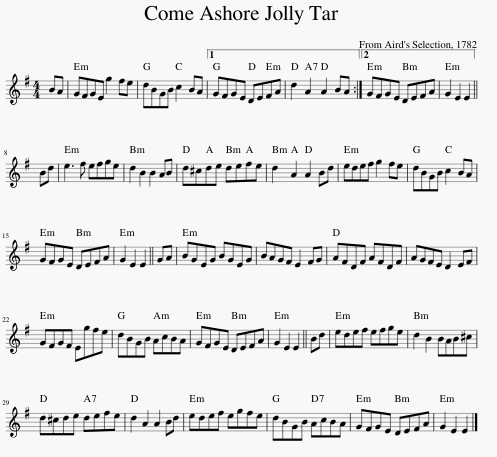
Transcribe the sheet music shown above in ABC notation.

X:1
L:1/8
M:4/4
I:linebreak $
K:Emin
V:1 treble
V:1
 BA | GFGE g2 fe | dBGB c2 BA |1 GFGE DEFA | d2 A2 A2 BA :|2 %5
 GFGE DEFA | G2 E2 E2 ||$ Bd | e3 f efge | d2 B2 B2 AB | %10
 d^cde defe | d2 A2 A2 Bd | edef g2 fe | dBGB c2 BA |$ GFGE DEFA | %15
 G2 E2 E2 || GA | BGEG BGEG | BAGF E2 FG | AFDF AFDF | %20
 AGFE D2 EF |$ GFGF Egfe | dBGB AcBA | GFGE DEFA | G2 E2 E2 || %25
 Bd | edef efge | d2 B2 BAB^c |$ d^cde defe | d2 A2 A2 Bd | %30
 edef egfe | dBGB AcBA | GFGE DEFA | G2 E2 E2 |] %34
